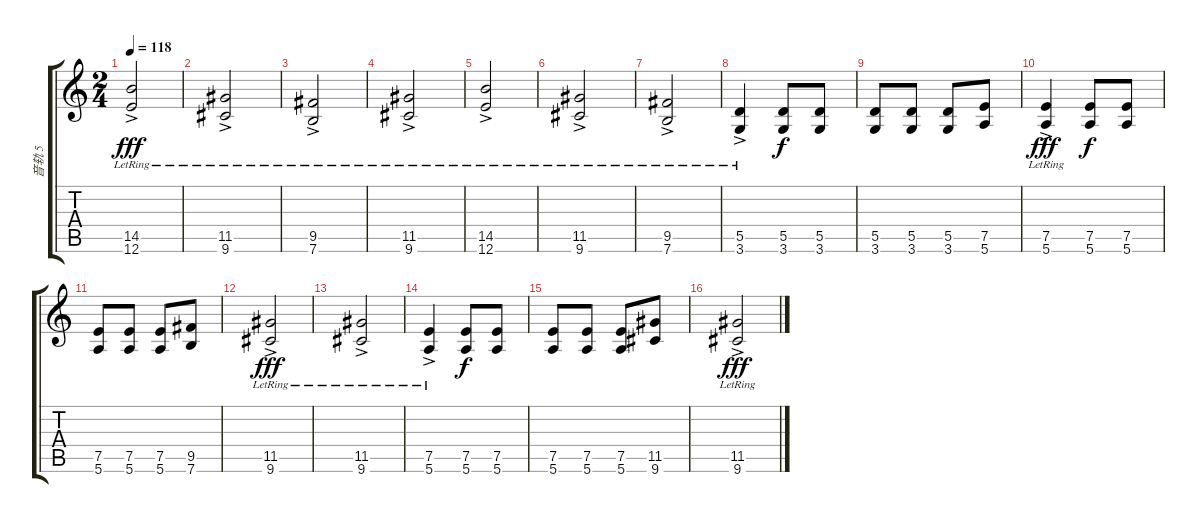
\track ("音轨 5" "音轨 5") {instrument overdrivenguitar}
\staff {score tabs}
\tuning (E4 B3 G3 D3 A2 E2) {hide}
\ts (2 4)
\tempo 118
\clef g2
\ks c
(14.5 12.6{ac lr}).2{dy fff} |
(11.5{ac lr} 9.6{ac lr}).2 |
(9.5 7.6{ac lr}).2 |
(11.5{ac lr} 9.6{ac lr}).2 |
(14.5 12.6{ac lr}).2 |
(11.5{ac lr} 9.6{ac lr}).2 |
(9.5 7.6{ac lr}).2 |
(5.5 3.6{ac lr}).4 (5.5 3.6).8{dy f} (5.5 3.6).8 |
(5.5 3.6).8 (5.5 3.6).8 (5.5 3.6).8 (7.5 5.6).8 |
(7.5 5.6{ac lr}).4{dy fff} (7.5 5.6).8{dy f} (7.5 5.6).8 |
(7.5 5.6).8 (7.5 5.6).8 (7.5 5.6).8 (9.5 7.6).8 |
(11.5{ac lr} 9.6{ac lr}).2{dy fff} |
(11.5{ac lr} 9.6{ac lr}).2 |
(7.5 5.6{ac lr}).4 (7.5 5.6).8{dy f} (7.5 5.6).8 |
(7.5 5.6).8 (7.5 5.6).8 (7.5 5.6).8 (11.5 9.6).8 |
(11.5{ac lr} 9.6{ac lr}).2{dy fff}
